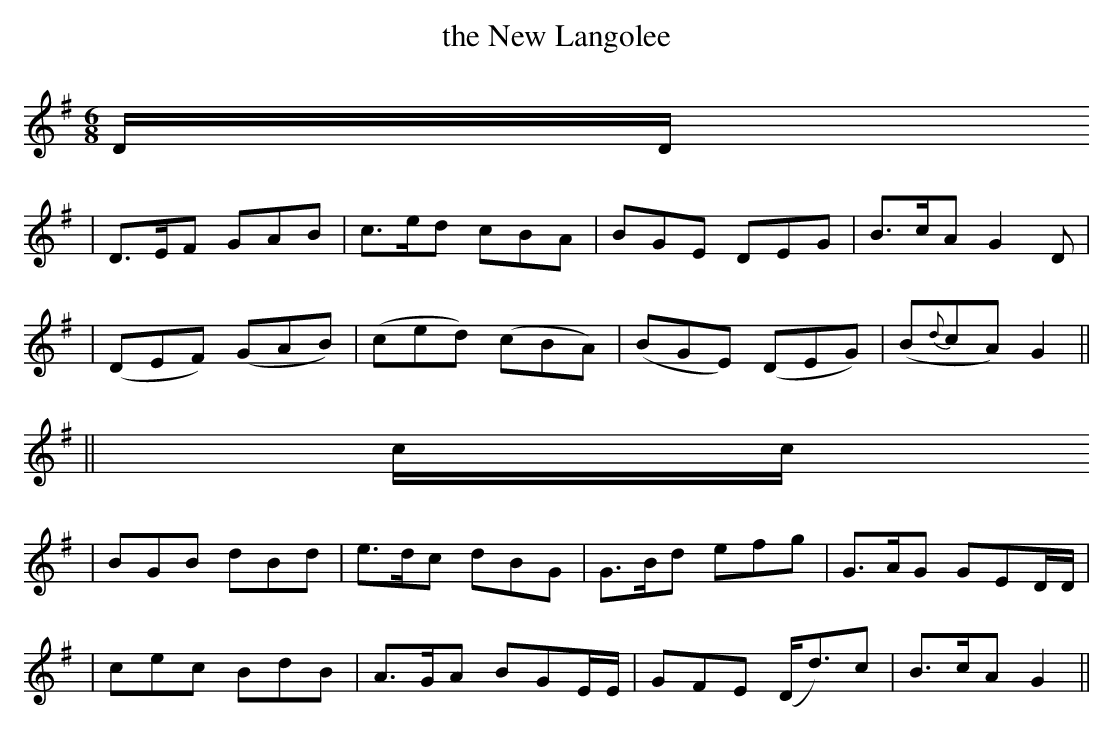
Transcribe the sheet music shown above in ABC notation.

X:1
T: the New Langolee
M: 6/8
L: 1/8
K: G
D/D/
| D>EF GAB | c>ed cBA | BGE DEG | B>cA G2D |
| (DEF) (GAB) | (ced) (cBA) | (BGE) (DEG) | (B{d}cA) G2 ||
|| c/c/
| BGB dBd | e>dc dBG | G>Bd efg | G>AG GED/D/ |
| cec BdB | A>GA BGE/E/ | GFE (D<d)c | B>cA G2 ||
